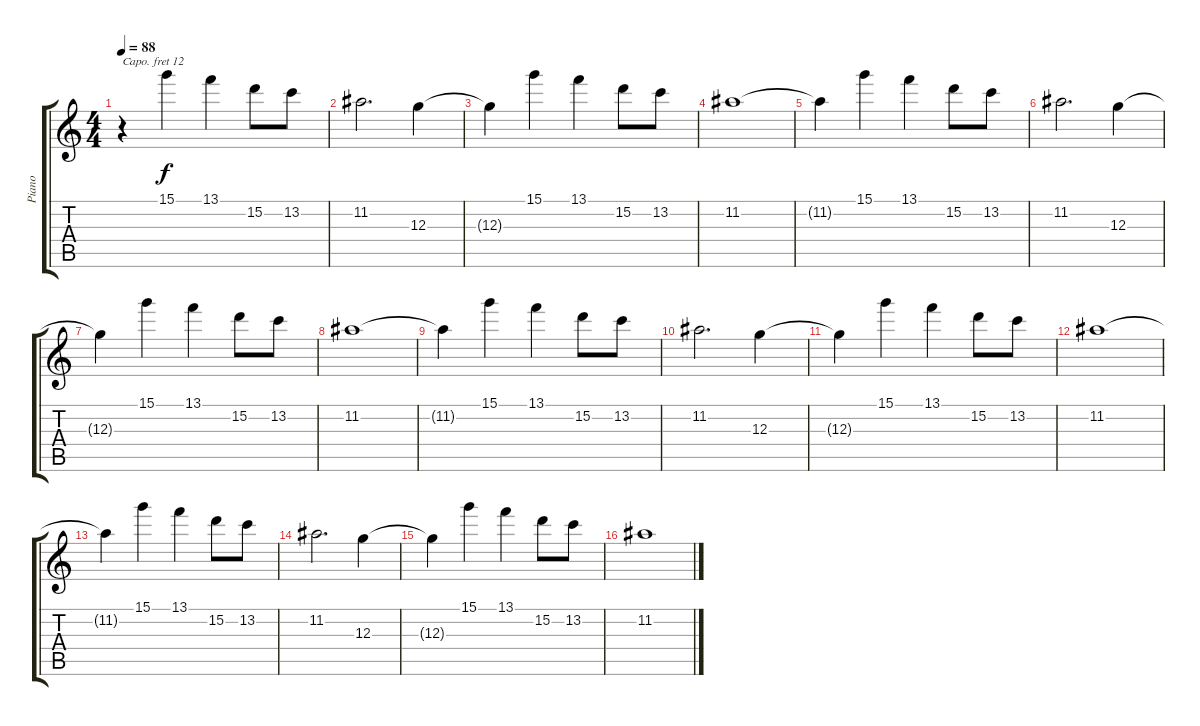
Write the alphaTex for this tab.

\track ("Piano" "Piano") {instrument acousticgrandpiano}
\staff {score tabs}
\capo 12
\tuning (E4 B3 G3 D3 A2 E2) {hide}
\ts (4 4)
\tempo 88
\clef g2
\ks c
r.4{dy f} 15.1.4 13.1.4 15.2.8 13.2.8 |
11.2.2{d} 12.3.4 |
12.3{t}.4 15.1.4 13.1.4 15.2.8 13.2.8 |
11.2.1 |
11.2{t}.4 15.1.4 13.1.4 15.2.8 13.2.8 |
11.2.2{d} 12.3.4 |
12.3{t}.4 15.1.4 13.1.4 15.2.8 13.2.8 |
11.2.1 |
11.2{t}.4 15.1.4 13.1.4 15.2.8 13.2.8 |
11.2.2{d} 12.3.4 |
12.3{t}.4 15.1.4 13.1.4 15.2.8 13.2.8 |
11.2.1 |
11.2{t}.4{volume 0} 15.1.4 13.1.4 15.2.8 13.2.8 |
11.2.2{d} 12.3.4 |
12.3{t}.4 15.1.4 13.1.4 15.2.8 13.2.8 |
11.2.1
